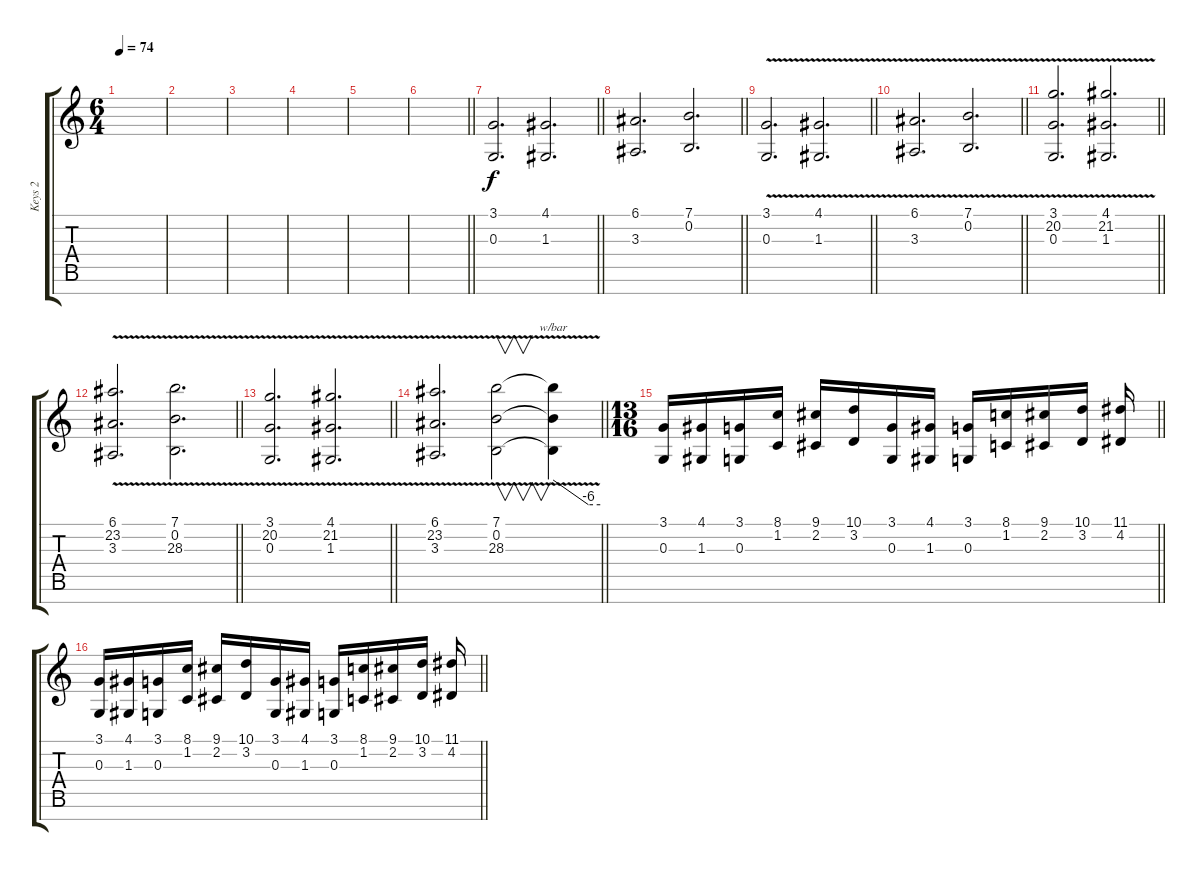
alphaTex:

\track ("Keys 2" "Keys 2") {instrument percussiveorgan}
\staff {score tabs}
\tuning (E4 B3 G3 D3 A2 E2 B1) {hide}
\ts (6 4)
\tempo 74
\clef g2
\ks c
|
|
|
|
|
\barLineRight lightlight
|
\section ("" "")
\barLineRight lightlight
(3.1 0.3).2{d volume 11 instrument percussiveorgan} (4.1 1.3).2{d} |
\barLineRight lightlight
(6.1 3.3).2{d} (7.1 0.2).2{d} |
\barLineRight lightlight
(3.1{v} 0.3).2{d volume 11 instrument percussiveorgan} (4.1{v} 1.3{v}).2{d} |
\barLineRight lightlight
(6.1{v} 3.3{v}).2{d} (7.1{v} 0.2{v}).2{d} |
\barLineRight lightlight
(3.1{v} 20.2 0.3).2{d volume 11 instrument percussiveorgan} (4.1{v} 21.2 1.3{v}).2{d} |
\barLineRight lightlight
(6.1{v} 23.2 3.3{v}).2{d} (7.1{v} 0.2{v} 28.3).2{d} |
\barLineRight lightlight
(3.1{v} 20.2 0.3).2{d volume 11 instrument percussiveorgan} (4.1{v} 21.2 1.3{v}).2{d} |
\barLineRight lightlight
(6.1{v} 23.2 3.3{v}).2{d} (7.1{v} 0.2{v} 28.3).2{v} (7.1{t} 0.2{t} 28.3{t}).4{tbe (custom default 0 0 45 -24 60 -24)} |
\ts (13 16)
\barLineRight lightlight
(3.1 0.3).16 (4.1 1.3).16 (3.1 0.3).16 (8.1 1.2).16 (9.1 2.2).16 (10.1 3.2).16 (3.1 0.3).16 (4.1 1.3).16 (3.1 0.3).16 (8.1 1.2).16 (9.1 2.2).16 (10.1 3.2).16 (11.1 4.2).16 |
\barLineRight lightlight
(3.1 0.3).16 (4.1 1.3).16 (3.1 0.3).16 (8.1 1.2).16 (9.1 2.2).16 (10.1 3.2).16 (3.1 0.3).16 (4.1 1.3).16 (3.1 0.3).16 (8.1 1.2).16 (9.1 2.2).16 (10.1 3.2).16 (11.1 4.2).16
